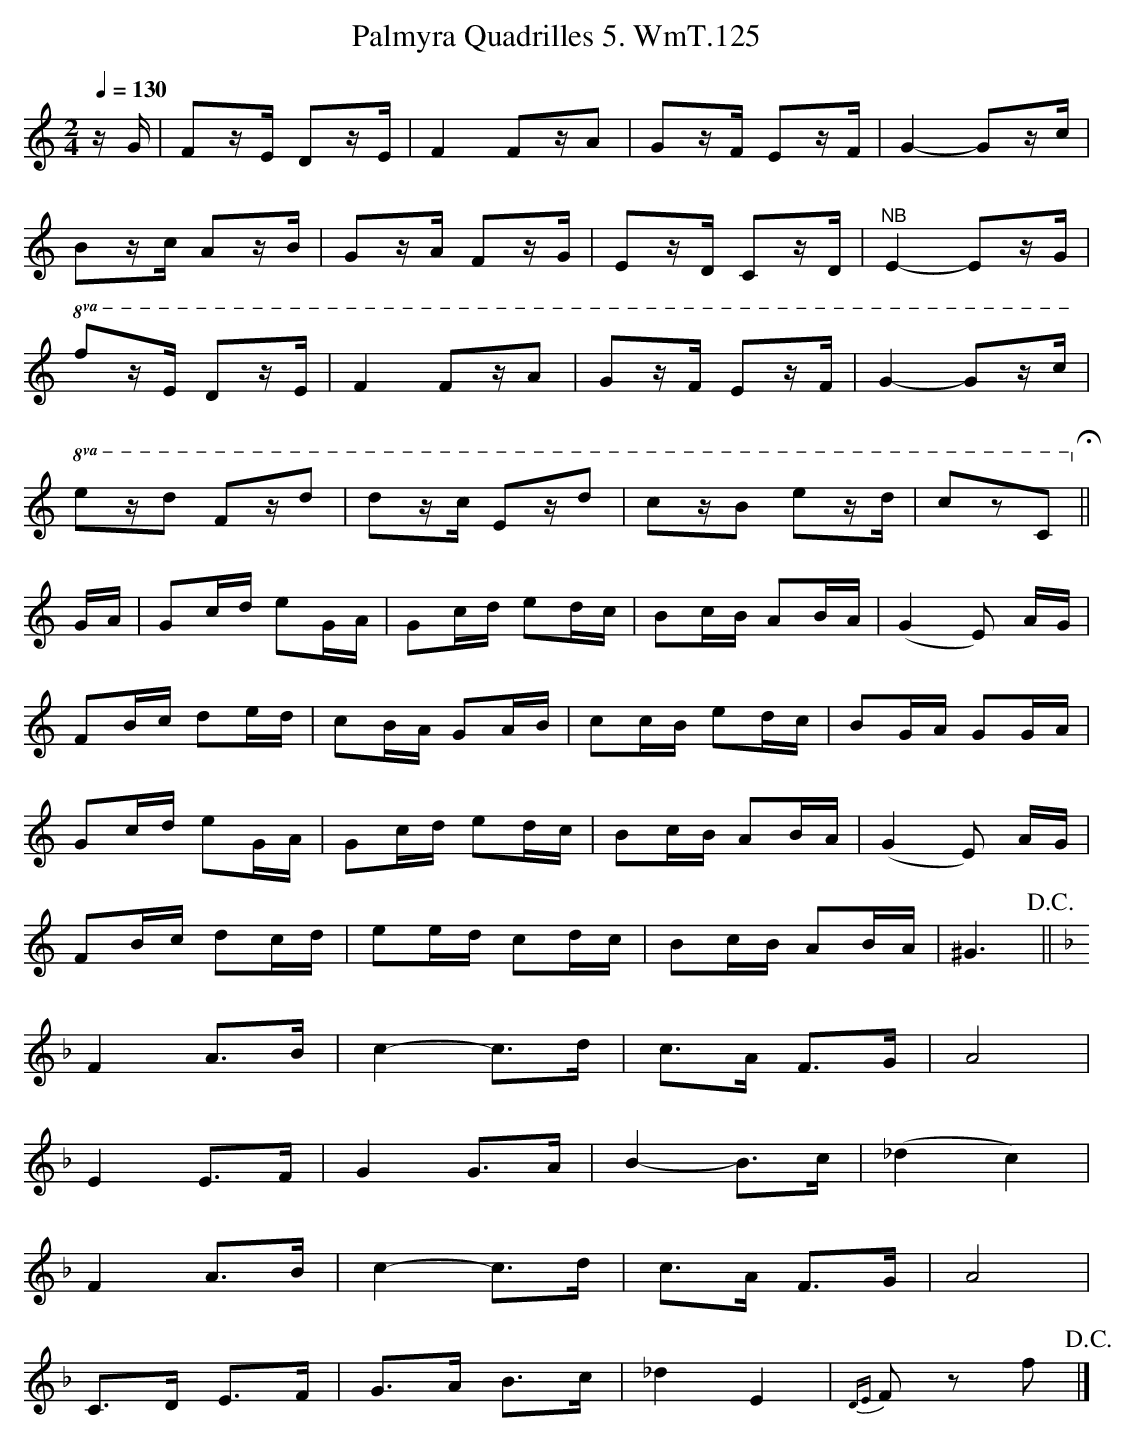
X:1
T:Palmyra Quadrilles 5. WmT.125
M:2/4
L:1/8
Q:1/4=130
K:C
z/G/|Fz/E/ Dz/E/|F2 Fz/A|Gz/F/ Ez/F/|G2- Gz/c/|
Bz/c/ Az/B/|Gz/A/ Fz/G/|Ez/D/ Cz/D/|"^NB"E2- Ez/G/|
!8va(!fz/e/ dz/e/|f2 fz/a|gz/f/ ez/f/|g2- gz/c'/|
!8va(!e'z/d' fz/d'|d'z/c'/ ez/d'|c'z/b e'z/d'/|c'zc !8va)!H||
G/A/|Gc/d/ eG/A/|Gc/d/ ed/c/|Bc/B/ AB/A/|(G2E) A/G/|
FB/c/ de/d/|cB/A/ GA/B/|cc/B/ ed/c/|BG/A/ GG/A/|
Gc/d/ eG/A/|Gc/d/ ed/c/|Bc/B/ AB/A/|(G2 E) A/G/|
FB/c/ dc/d/|ee/d/ cd/c/|Bc/B/ AB/A/|^G3 !D.C.!||
K:F
F2A>B|c2- c>d|c>A F>G|A4|
E2 E>F|G2 G>A|B2- B>c|(_d2c2)|
F2A>B|c2- c>d|c>A F>G|A4|
C>D E>F|G>A B>c|_d2 E2|{DE}Fz f!D.C.!|]
